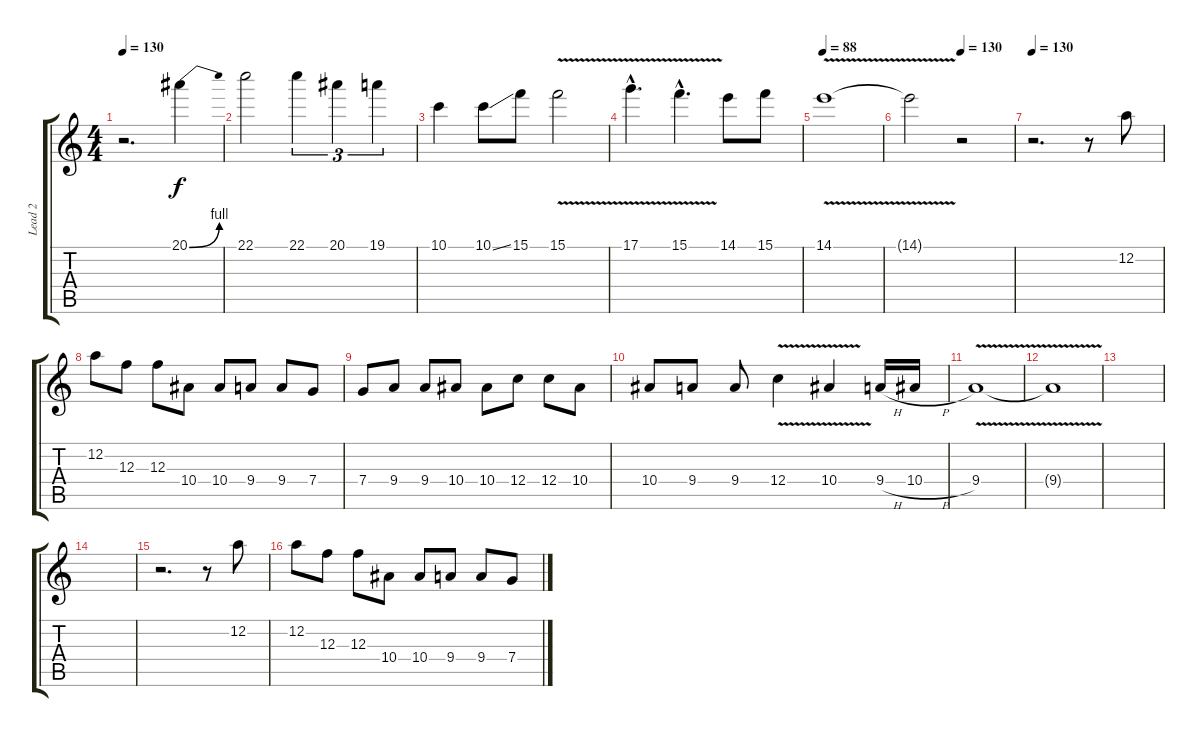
\track ("Lead 2" "Lead 2") {instrument distortionguitar}
\staff {score tabs}
\tuning (D4 A3 F3 C3 G2 D2) {hide}
\ts (4 4)
\tempo 130
\clef g2
\ks c
r.2{d dy f} 20.1{be (bend 0 0 60 4)}.4 |
22.1.2 22.1.4{tu (3 2)} 20.1.4{tu (3 2)} 19.1.4{tu (3 2)} |
10.1.4 10.1{ss}.8 15.1.8 15.1{v}.2 |
17.1{v hac}.4{d} 15.1{v hac}.4{d} 14.1.8 15.1.8 |
\tempo 88
14.1{v}.1 |
\tempo (130 0.5)
14.1{t}.2 r.2 |
\tempo 130
r.2{d} r.8 12.2.8 |
12.2.8 12.3.8 12.3.8 10.4.8 10.4.8 9.4.8 9.4.8 7.4.8 |
7.4.8 9.4.8 9.4.8 10.4.8 10.4.8 12.4.8 12.4.8 10.4.8 |
10.4.8 9.4.8 9.4.8 12.4{v}.4 10.4{v}.4 9.4{h}.16 10.4{h}.16 |
9.4{v}.1 |
9.4{t}.1 |
|
|
r.2{d} r.8 12.2.8 |
12.2.8 12.3.8 12.3.8 10.4.8 10.4.8 9.4.8 9.4.8 7.4.8
